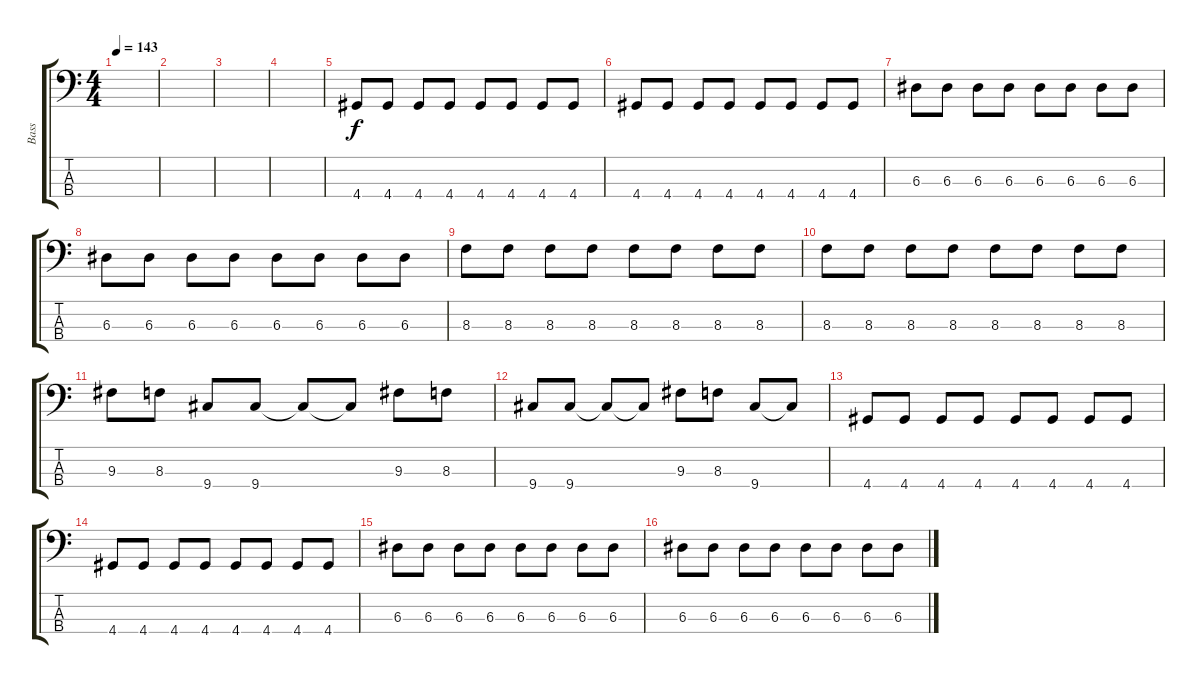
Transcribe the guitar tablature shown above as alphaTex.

\track ("Bass" "Bass") {instrument electricbassfinger}
\staff {score tabs}
\tuning (G2 D2 A1 E1) {hide}
\ts (4 4)
\tempo 143
\clef f4
\ks c
|
|
|
|
4.4.8 4.4.8 4.4.8 4.4.8 4.4.8 4.4.8 4.4.8 4.4.8 |
4.4.8 4.4.8 4.4.8 4.4.8 4.4.8 4.4.8 4.4.8 4.4.8 |
6.3.8 6.3.8 6.3.8 6.3.8 6.3.8 6.3.8 6.3.8 6.3.8 |
6.3.8 6.3.8 6.3.8 6.3.8 6.3.8 6.3.8 6.3.8 6.3.8 |
8.3.8 8.3.8 8.3.8 8.3.8 8.3.8 8.3.8 8.3.8 8.3.8 |
8.3.8 8.3.8 8.3.8 8.3.8 8.3.8 8.3.8 8.3.8 8.3.8 |
9.3.8 8.3.8 9.4.8 9.4.8 9.4{t}.8 9.4{t}.8 9.3.8 8.3.8 |
9.4.8 9.4.8 9.4{t}.8 9.4{t}.8 9.3.8 8.3.8 9.4.8 9.4{t}.8 |
4.4.8 4.4.8 4.4.8 4.4.8 4.4.8 4.4.8 4.4.8 4.4.8 |
4.4.8 4.4.8 4.4.8 4.4.8 4.4.8 4.4.8 4.4.8 4.4.8 |
6.3.8 6.3.8 6.3.8 6.3.8 6.3.8 6.3.8 6.3.8 6.3.8 |
6.3.8 6.3.8 6.3.8 6.3.8 6.3.8 6.3.8 6.3.8 6.3.8
